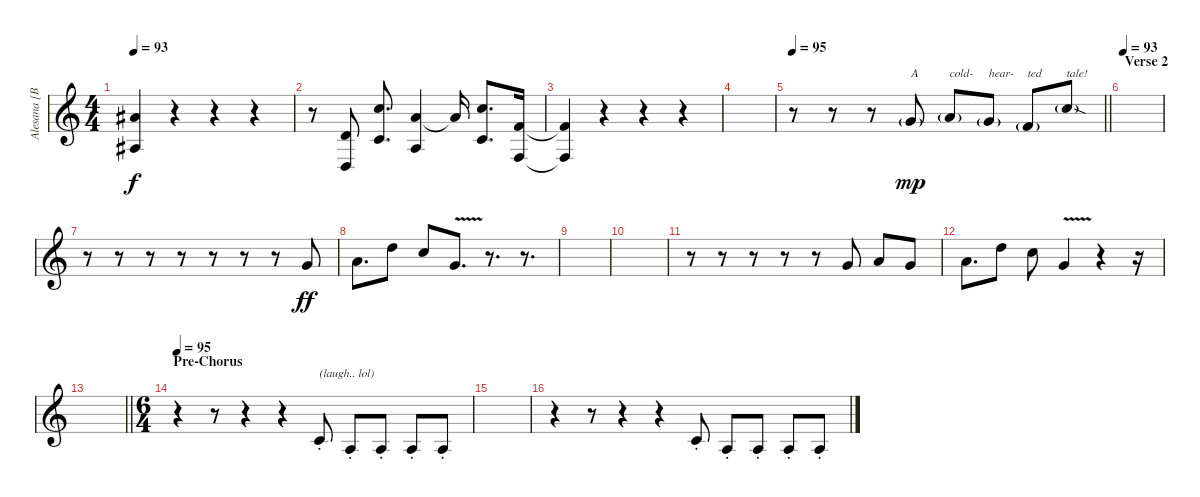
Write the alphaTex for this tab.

\track ("Alesana [Backup Vocals]" "Alesana [B") {instrument harmonica}
\staff {score}
\tuning (E4 B3 G3 D3 A2 E2) {hide}
\ts (4 4)
\tempo 93
\clef g2
\ks c
(6.1{t} 3.3{t}).4{dy f} r.4 r.4 r.4 |
r.8 (3.2 0.4).8 (8.1 5.3).8{d} (5.1 2.3).4 5.1{t}.16 (8.1 5.3).8{d} (1.1 3.4).16 |
(1.1{t} 3.4{t}).4 r.4 r.4 r.4 |
|
\tempo 95
\barLineRight lightlight
r.8 r.8 r.8 3.1{g}.8{txt "A" dy mp} 5.1{g}.8{txt "cold-"} 3.1{g}.8{txt "hear-"} 1.1{g}.8{txt "ted"} 8.1{sod g}.8{txt "tale!"} |
\section ("" "Verse 2")
\tempo 93
|
r.8 r.8 r.8 r.8 r.8 r.8 r.8 3.1.8{dy ff volume 14 balance 13} |
5.1.8{d} 10.1.8 8.1.8 8.2{v}.8{d} r.8{d} r.8{d} |
|
|
r.8 r.8 r.8 r.8 r.8 3.1.8{balance 3} 5.1.8 3.1.8 |
5.1.8{d} 10.1.8 8.1.8 8.2{v}.4 r.4 r.16 |
\barLineRight lightlight
|
\ts (6 4)
\section ("" "Pre-Chorus")
\tempo 95
r.4 r.8 r.4 r.4 1.2{st}.8{txt "(laugh.. lol)" volume 16 balance 1} 2.3{st}.8 2.3{st}.8 2.3{st}.8 2.3{st}.8 |
|
r.4 r.8 r.4 r.4 1.2{st}.8{volume 16 balance 16} 2.3{st}.8 2.3{st}.8 2.3{st}.8 2.3{st}.8
